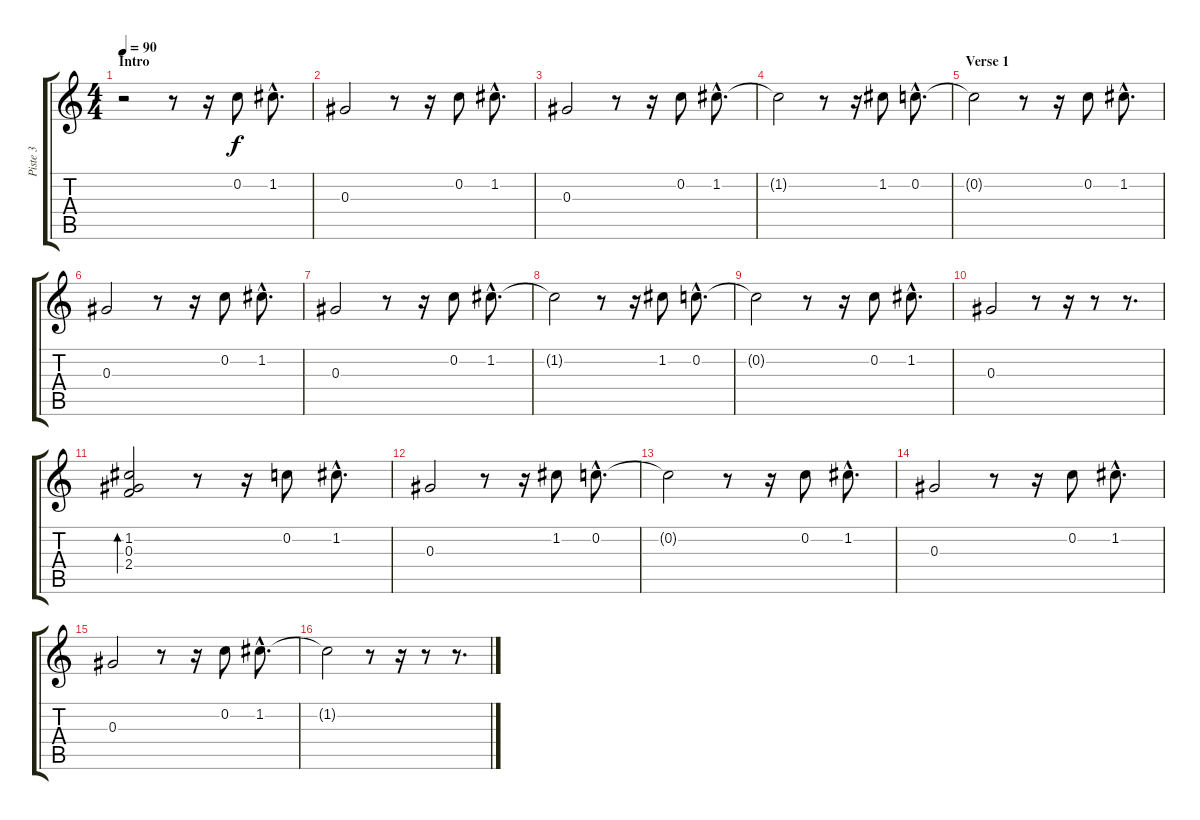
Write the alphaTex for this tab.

\track ("Piste 3" "Piste 3") {instrument electricguitarclean}
\staff {score tabs}
\tuning (C4 C4 Ab3 Eb3 Bb2 F2) {hide}
\ts (4 4)
\section ("" "Intro")
\tempo 90
\clef g2
\ks c
r.2{dy f instrument electricguitarclean} r.8 r.16 0.2.8 1.2{hac}.8{d} |
0.3.2 r.8 r.16 0.2.8 1.2{hac}.8{d} |
0.3.2 r.8 r.16 0.2.8 1.2{hac}.8{d} |
1.2{t}.2 r.8 r.16 1.2.8 0.2{hac}.8{d} |
\section ("" "Verse 1")
0.2{t}.2 r.8 r.16 0.2.8 1.2{hac}.8{d} |
0.3.2 r.8 r.16 0.2.8 1.2{hac}.8{d} |
0.3.2 r.8 r.16 0.2.8 1.2{hac}.8{d} |
1.2{t}.2 r.8 r.16 1.2.8 0.2{hac}.8{d} |
0.2{t}.2 r.8 r.16 0.2.8 1.2{hac}.8{d} |
0.3.2 r.8 r.16 r.8 r.8{d} |
(1.2 0.3 2.4).2{bd 480} r.8 r.16 0.2.8 1.2{hac}.8{d} |
0.3.2 r.8 r.16 1.2.8 0.2{hac}.8{d} |
0.2{t}.2 r.8 r.16 0.2.8 1.2{hac}.8{d} |
0.3.2 r.8 r.16 0.2.8 1.2{hac}.8{d} |
0.3.2 r.8 r.16 0.2.8 1.2{hac}.8{d} |
1.2{t}.2 r.8 r.16 r.8 r.8{d}
